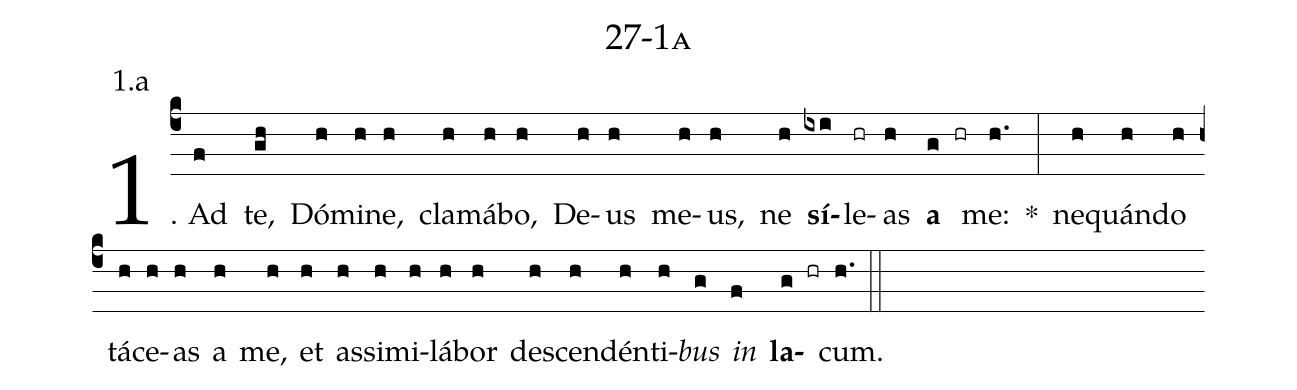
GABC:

name: 27-1a;
annotation: 1.a;
%%
(c4)1. Ad(f) te,(gh) Dó(h)mi(h)ne,(h) cla(h)má(h)bo,(h) De(h)us(h) me(h)us,(h) ne(h) <b>sí</b>(ixi)le(hr)as(h) <b>a</b>(g hr) me:(h.) *(:) ne(h)quán(h)do(h) tá(h)ce(h)as(h) a(h) me,(h) et(h) as(h)si(h)mi(h)lá(h)bor(h) de(h)scen(h)dén(h)ti(h)<i>bus</i>(g) <i>in</i>(f) <b>la</b>(g hr)cum.(h.) (::)
